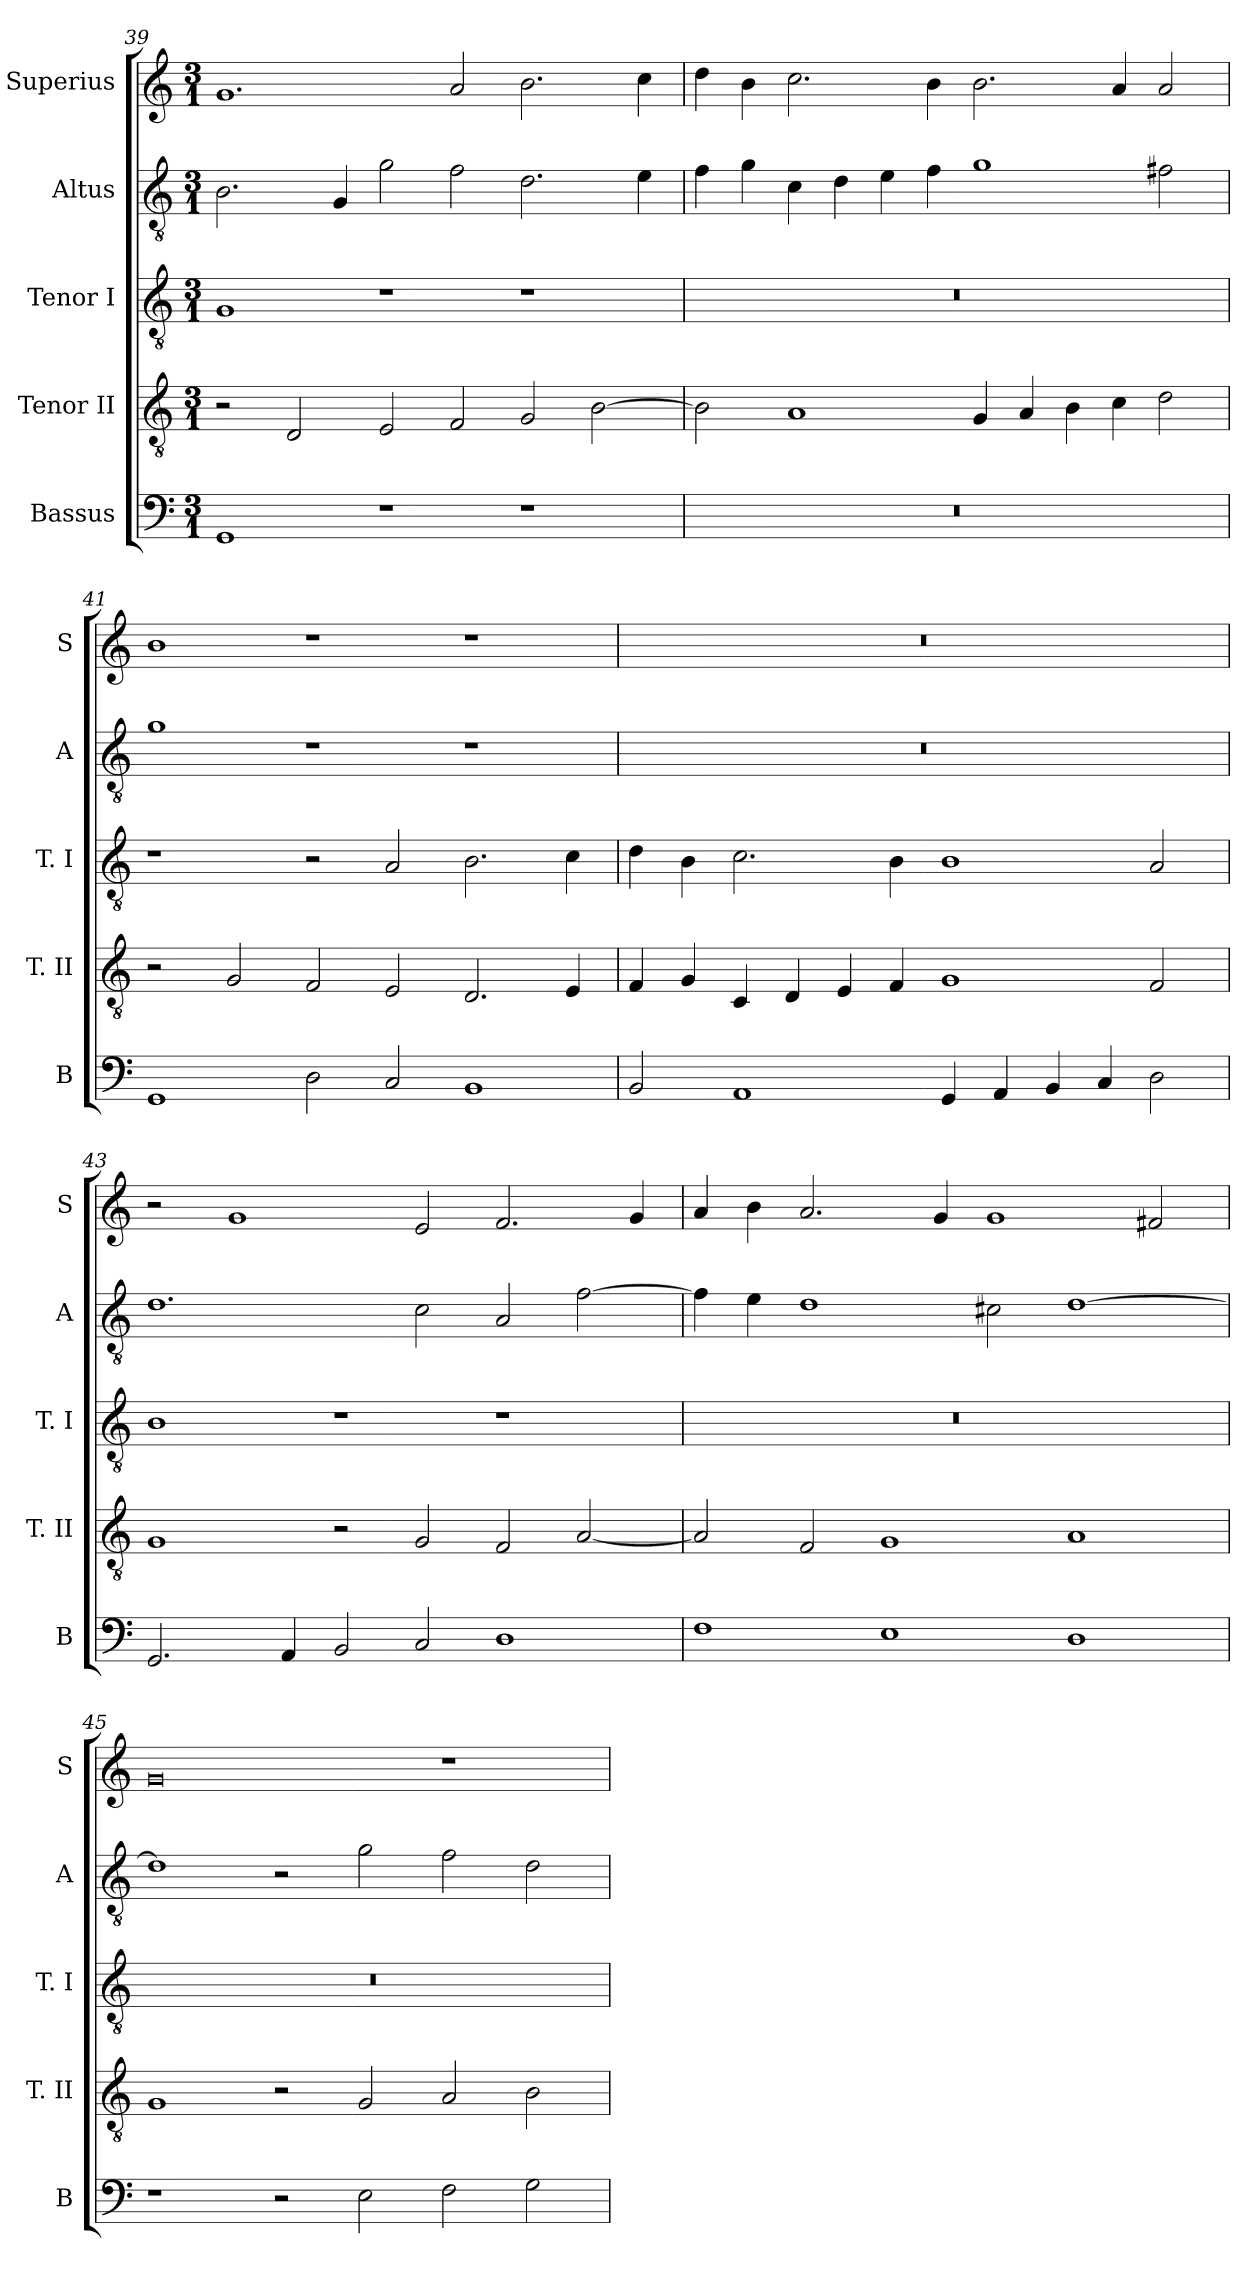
**kern	**kern	**kern	**kern	**kern
*part5	*part4	*part3	*part2	*part1
*staff5	*staff4	*staff3	*staff2	*staff1
*I"Bassus	*I"Tenor II	*I"Tenor I	*I"Altus	*I"Superius
*I'B	*I'T. II	*I'T. I	*I'A	*I'S
*clefF4	*clefGv2	*clefGv2	*clefGv2	*clefG2
*k[]	*k[]	*k[]	*k[]	*k[]
*C:	*C:	*C:	*C:	*C:
*M3/1	*M3/1	*M3/1	*M3/1	*M3/1
=39	=39	=39	=39	=39
1GG	2r	1G	2.B	1.g
.	2D	.	.	.
.	.	.	4G	.
1r	2E	1r	2g	.
.	2F	.	2f	2a
1r	2G	1r	2.d	2.b
.	[2B	.	.	.
.	.	.	4e	4cc
=40	=40	=40	=40	=40
0.r	2B]	0.r	4f	4dd
.	.	.	4g	4b
.	1A	.	4c	2.cc
.	.	.	4d	.
.	.	.	4e	.
.	.	.	4f	4b
.	4G	.	1g	2.b
.	4A	.	.	.
.	4B	.	.	.
.	4c	.	.	4a
.	2d	.	2f#X	2a
=41	=41	=41	=41	=41
1GG	2r	1r	1g	1b
.	2G	.	.	.
2D	2F	2r	1r	1r
2C	2E	2A	.	.
1BB	2.D	2.B	1r	1r
.	4E	4c	.	.
=42	=42	=42	=42	=42
2BB	4F	4d	0.r	0.r
.	4G	4B	.	.
1AA	4C	2.c	.	.
.	4D	.	.	.
.	4E	.	.	.
.	4F	4B	.	.
4GG	1G	1B	.	.
4AA	.	.	.	.
4BB	.	.	.	.
4C	.	.	.	.
2D	2F	2A	.	.
=43	=43	=43	=43	=43
2.GG	1G	1B	1.d	2r
.	.	.	.	1g
4AA	.	.	.	.
2BB	2r	1r	.	.
2C	2G	.	2c	2e
1D	2F	1r	2A	2.f
.	[2A	.	[2f	.
.	.	.	.	4g
=44	=44	=44	=44	=44
1F	2A]	0.r	4f]	4a
.	.	.	4e	4b
.	2F	.	1d	2.a
1E	1G	.	.	.
.	.	.	.	4g
.	.	.	2c#X	1g
1D	1A	.	[1d	.
.	.	.	.	2f#X
=45	=45	=45	=45	=45
1r	1G	0.r	1d]	0g
2r	2r	.	2r	.
2E	2G	.	2g	.
2F	2A	.	2f	1r
2G	2B	.	2d	.
=	=	=	=	=
*-	*-	*-	*-	*-
